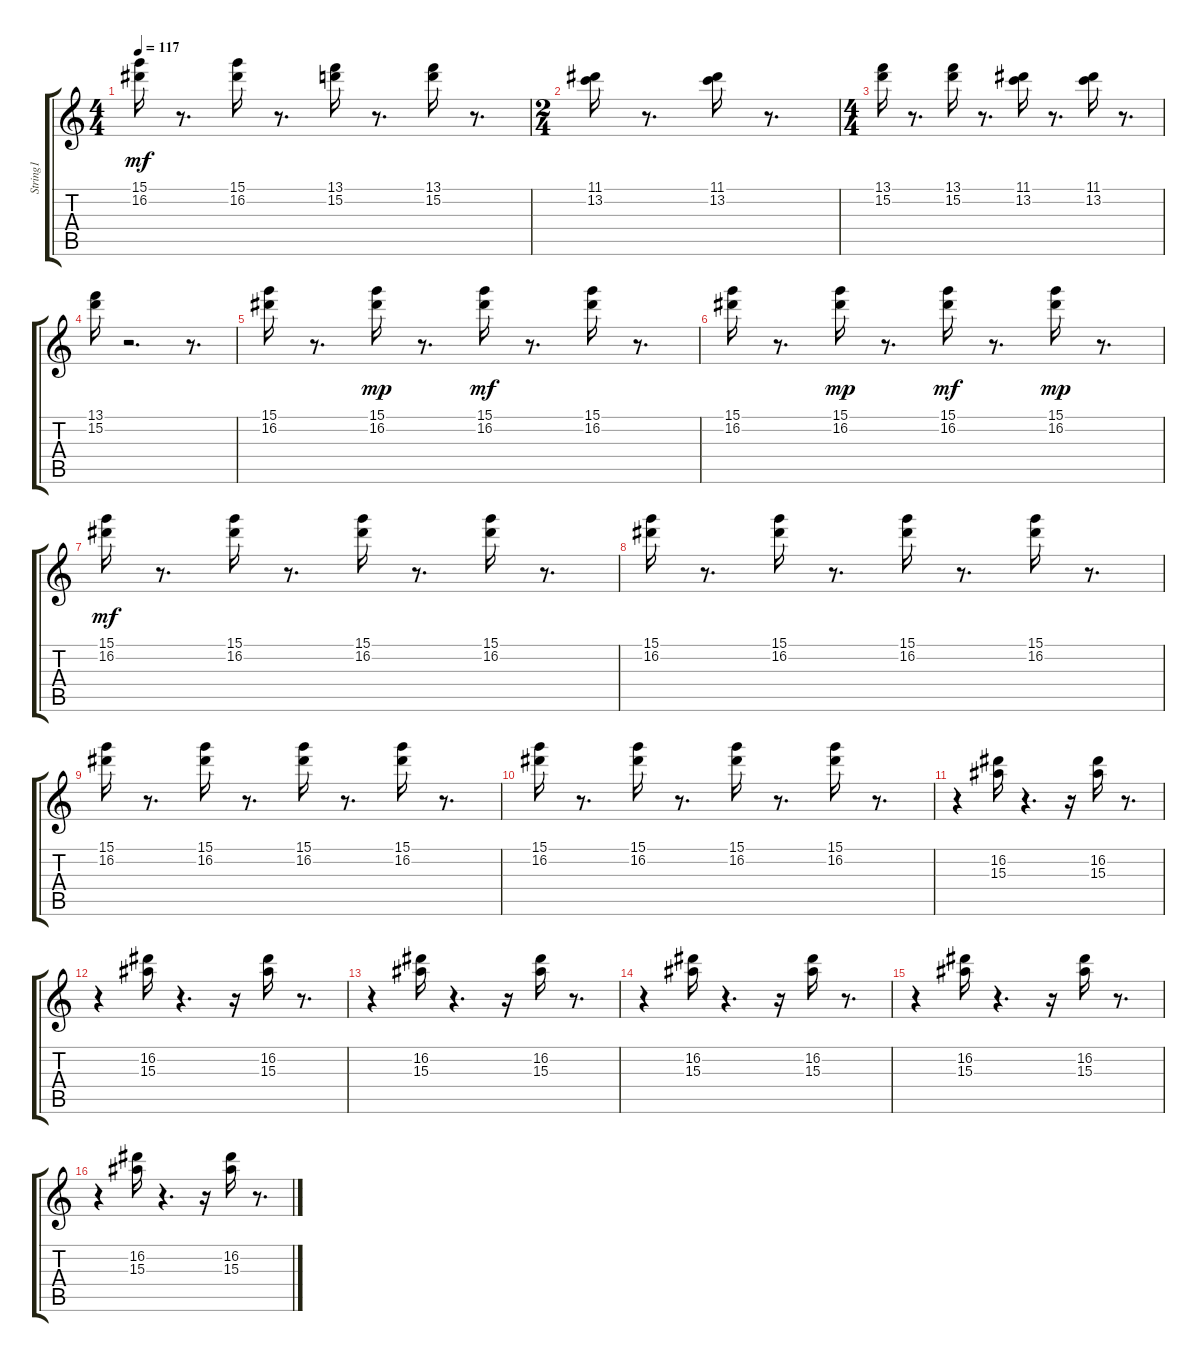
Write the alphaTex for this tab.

\track ("String1" "String1") {instrument acousticguitarsteel}
\staff {score tabs}
\tuning (E4 B3 G3 D3 A2 E2) {hide}
\ts (4 4)
\tempo 117
\clef g2
\ks c
(15.1 16.2).16{dy mf} r.8{d} (15.1 16.2).16 r.8{d} (13.1 15.2).16 r.8{d} (13.1 15.2).16 r.8{d} |
\ts (2 4)
(11.1 13.2).16 r.8{d} (11.1 13.2).16 r.8{d} |
\ts (4 4)
(13.1 15.2).16 r.8{d} (13.1 15.2).16 r.8{d} (11.1 13.2).16 r.8{d} (11.1 13.2).16 r.8{d} |
(13.1 15.2).16 r.2{d} r.8{d} |
(15.1 16.2).16{volume 11} r.8{d} (15.1 16.2).16{dy mp} r.8{d} (15.1 16.2).16{dy mf} r.8{d} (15.1 16.2).16 r.8{d} |
(15.1 16.2).16 r.8{d} (15.1 16.2).16{dy mp} r.8{d} (15.1 16.2).16{dy mf} r.8{d} (15.1 16.2).16{dy mp} r.8{d} |
(15.1 16.2).16{dy mf} r.8{d} (15.1 16.2).16 r.8{d} (15.1 16.2).16 r.8{d} (15.1 16.2).16 r.8{d} |
(15.1 16.2).16 r.8{d} (15.1 16.2).16 r.8{d} (15.1 16.2).16 r.8{d} (15.1 16.2).16 r.8{d} |
(15.1 16.2).16 r.8{d} (15.1 16.2).16 r.8{d} (15.1 16.2).16 r.8{d} (15.1 16.2).16 r.8{d} |
(15.1 16.2).16 r.8{d} (15.1 16.2).16 r.8{d} (15.1 16.2).16 r.8{d} (15.1 16.2).16 r.8{d} |
r.4 (16.2 15.3).16 r.4{d} r.16 (16.2 15.3).16 r.8{d} |
r.4 (16.2 15.3).16 r.4{d} r.16 (16.2 15.3).16 r.8{d} |
r.4 (16.2 15.3).16 r.4{d} r.16 (16.2 15.3).16 r.8{d} |
r.4 (16.2 15.3).16 r.4{d} r.16 (16.2 15.3).16 r.8{d} |
r.4 (16.2 15.3).16 r.4{d} r.16 (16.2 15.3).16 r.8{d} |
r.4 (16.2 15.3).16 r.4{d} r.16 (16.2 15.3).16 r.8{d}
